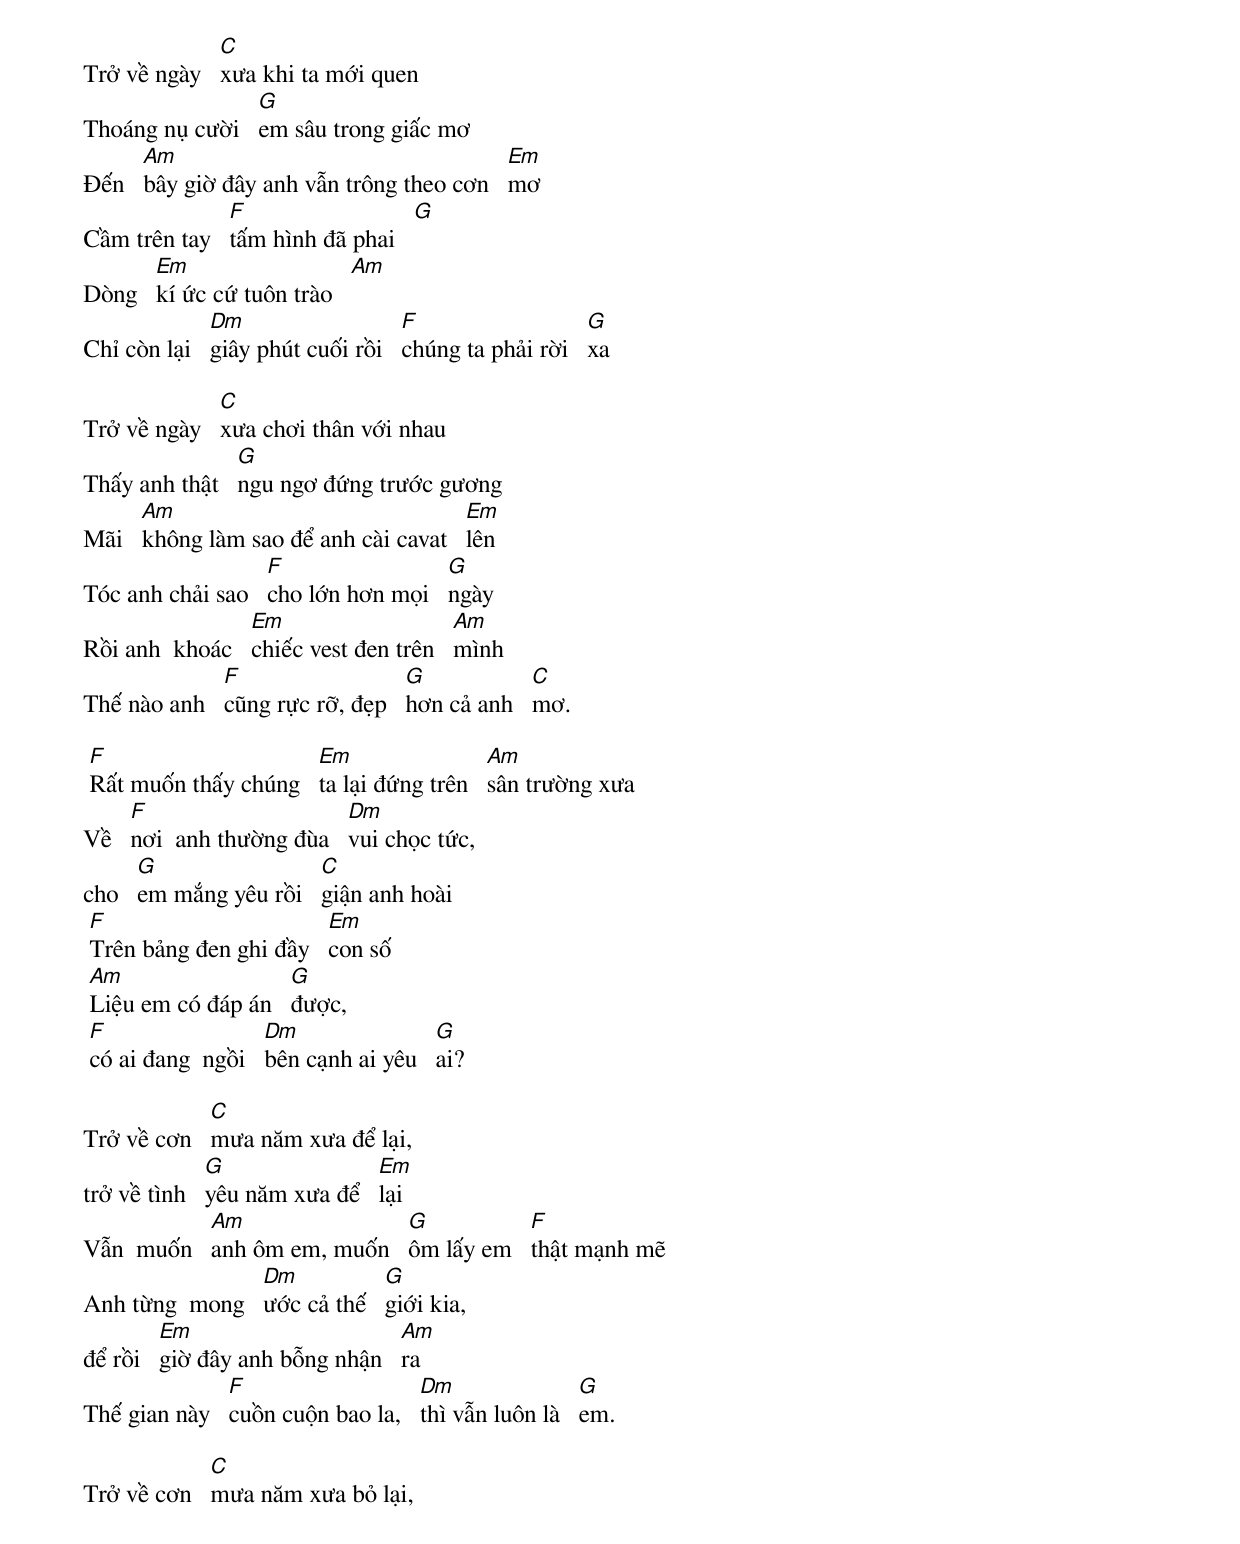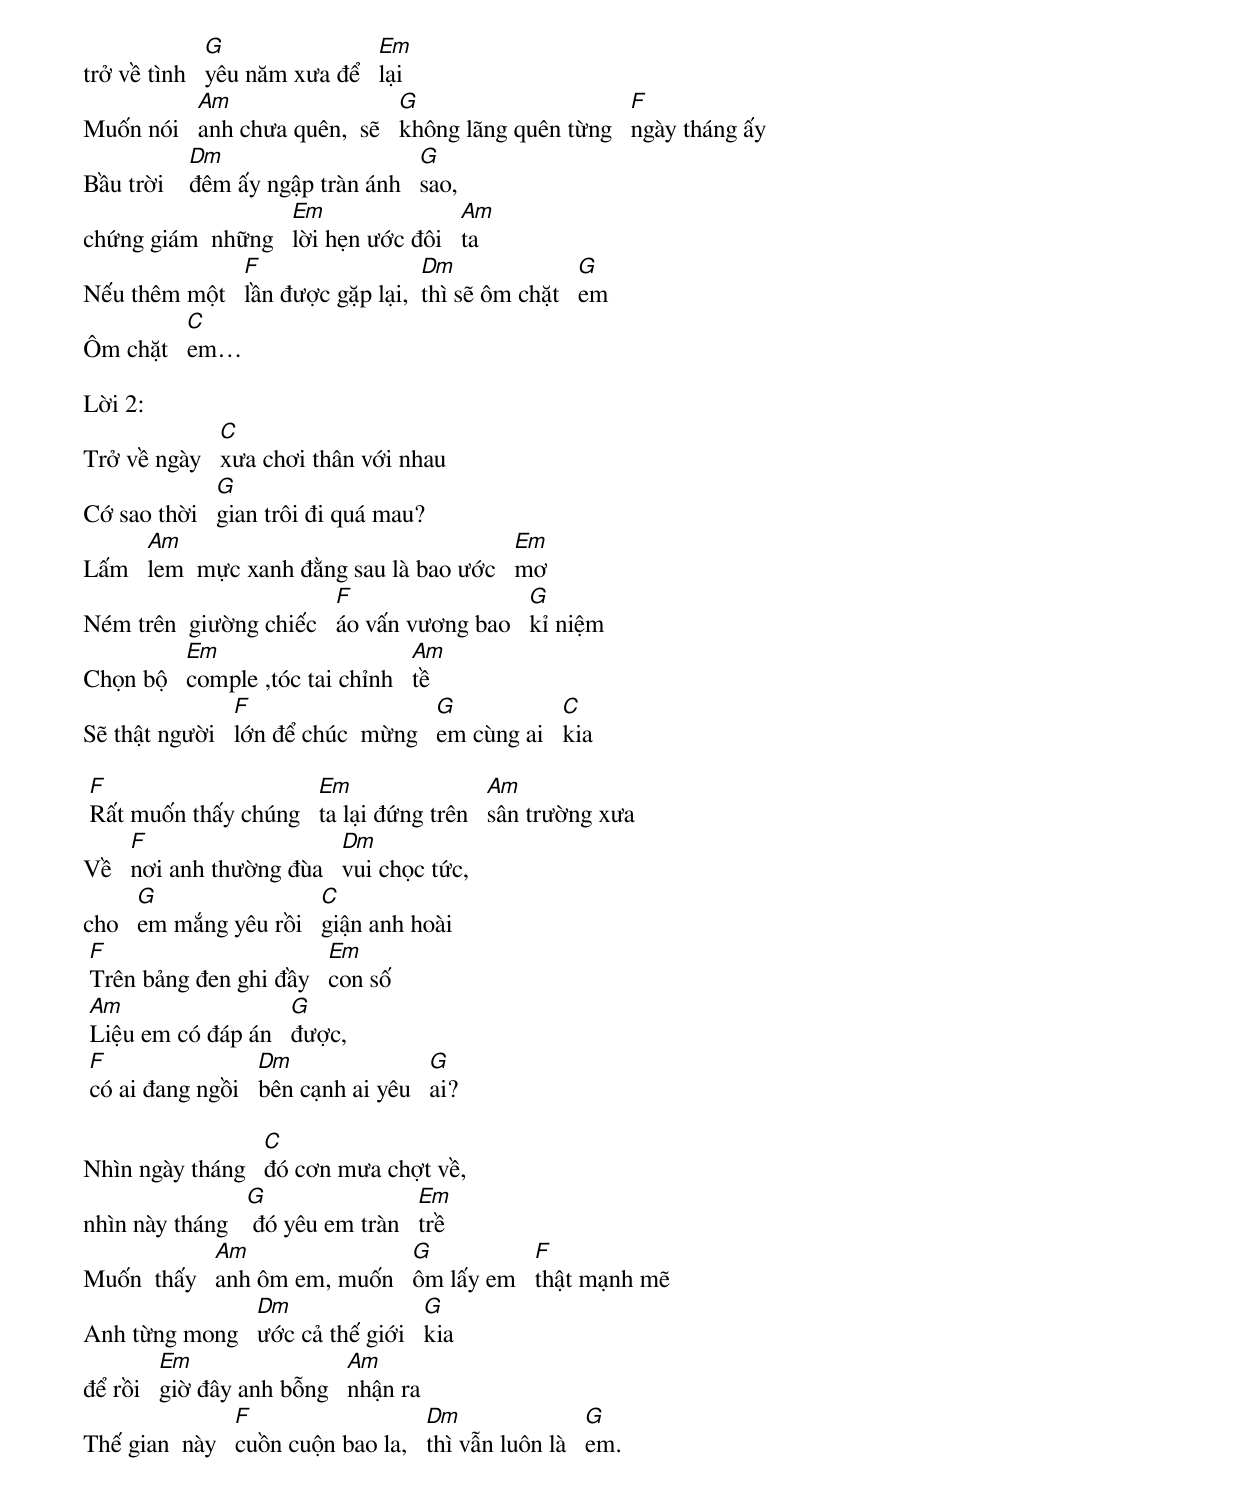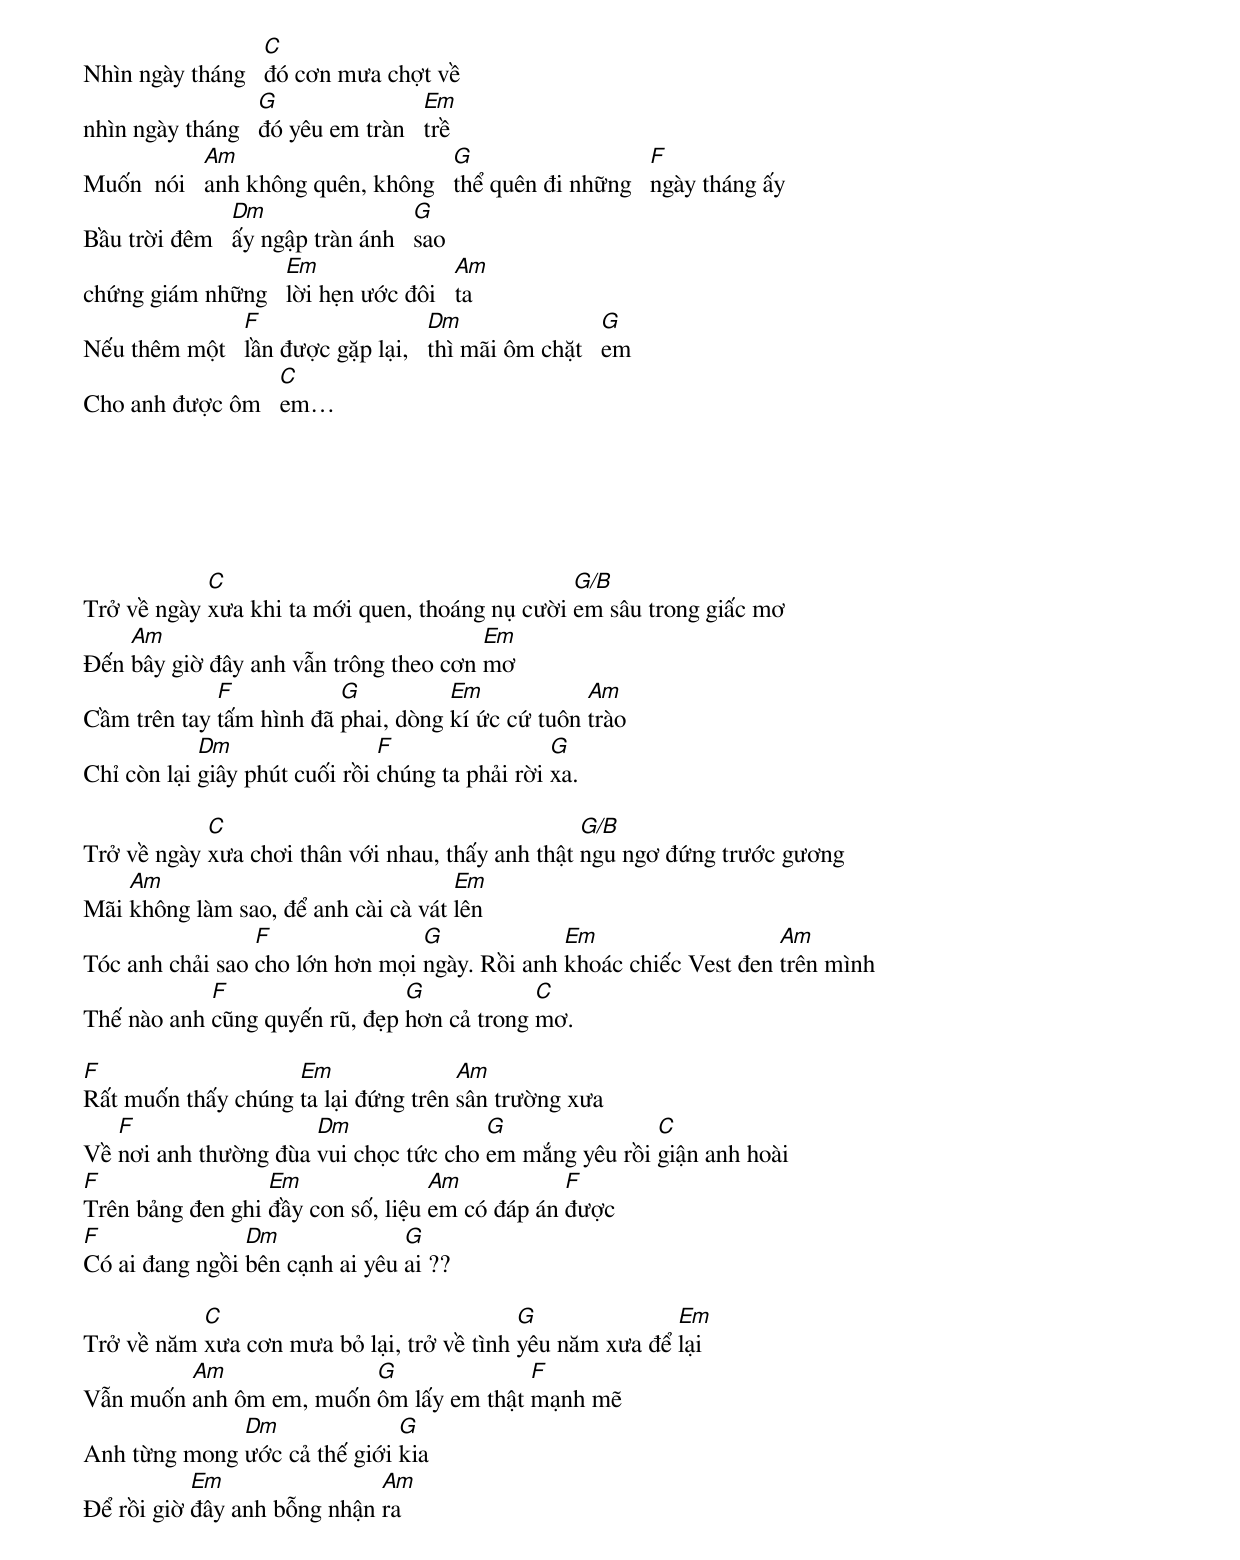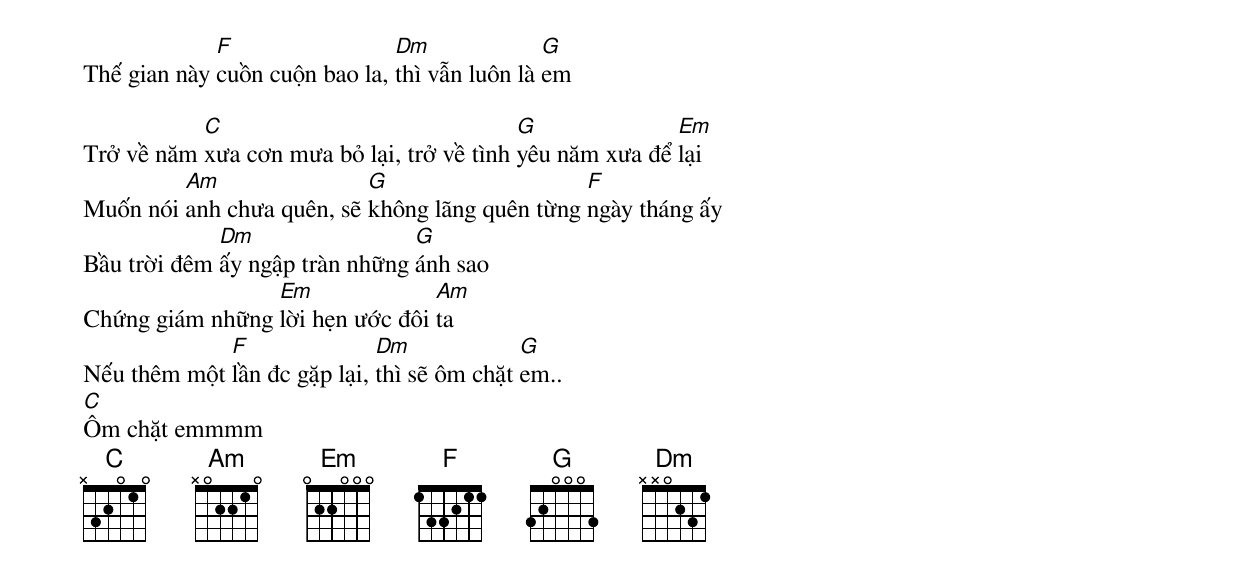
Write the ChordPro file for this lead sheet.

Trở về ngày  [ C ] xưa khi ta mới quen
Thoáng nụ cười  [ G ] em sâu trong giấc mơ
Đến  [ Am ] bây giờ đây anh vẫn trông theo cơn  [ Em ] mơ
Cầm trên tay  [ F ] tấm hình đã phai  [ G ]
Dòng  [ Em ] kí ức cứ tuôn trào  [ Am ]
Chỉ còn lại  [ Dm ] giây phút cuối rồi  [ F ] chúng ta phải rời  [ G ] xa

Trở về ngày  [ C ] xưa chơi thân với nhau
Thấy anh thật  [ G ] ngu ngơ đứng trước gương
Mãi  [ Am ] không làm sao để anh cài cavat  [ Em ] lên
Tóc anh chải sao  [ F ] cho lớn hơn mọi  [ G ] ngày
Rồi anh  khoác  [ Em ] chiếc vest đen trên  [ Am ] mình
Thế nào anh  [ F ] cũng rực rỡ, đẹp  [ G ] hơn cả anh  [ C ] mơ.

[ F ] Rất muốn thấy chúng  [ Em ] ta lại đứng trên  [ Am ] sân trường xưa
Về  [ F ] nơi  anh thường đùa  [ Dm ] vui chọc tức,
cho  [ G ] em mắng yêu rồi  [ C ] giận anh hoài
[ F ] Trên bảng đen ghi đầy  [ Em ] con số
[ Am ] Liệu em có đáp án  [ G ] được,
[ F ] có ai đang  ngồi  [ Dm ] bên cạnh ai yêu  [ G ] ai?

Trở về cơn  [ C ] mưa năm xưa để lại,
trở về tình  [ G ] yêu năm xưa để  [ Em ] lại
Vẫn  muốn  [ Am ] anh ôm em, muốn  [ G ] ôm lấy em  [ F ] thật mạnh mẽ
Anh từng  mong  [ Dm ] ước cả thế  [ G ] giới kia,
để rồi  [ Em ] giờ đây anh bỗng nhận  [ Am ] ra
Thế gian này  [ F ] cuồn cuộn bao la,  [ Dm ] thì vẫn luôn là  [ G ] em.

Trở về cơn  [ C ] mưa năm xưa bỏ lại,
trở về tình  [ G] yêu năm xưa để  [ Em ] lại
Muốn nói  [ Am ] anh chưa quên,  sẽ  [ G ] không lãng quên từng  [ F ] ngày tháng ấy
Bầu trời   [ Dm ] đêm ấy ngập tràn ánh  [ G ] sao,
chứng giám  những  [ Em ] lời hẹn ước đôi  [ Am ] ta
Nếu thêm một  [ F ] lần được gặp lại, [ Dm ] thì sẽ ôm chặt  [ G ] em
Ôm chặt  [ C ] em…

Lời 2:
Trở về ngày  [ C ] xưa chơi thân với nhau
Cớ sao thời  [ G ] gian trôi đi quá mau?
Lấm  [ Am ] lem  mực xanh đằng sau là bao ước  [ Em ] mơ
Ném trên  giường chiếc  [ F ] áo vấn vương bao  [ G ] kỉ niệm
Chọn bộ  [ Em ] comple ,tóc tai chỉnh  [ Am ] tề
Sẽ thật người  [ F ] lớn để chúc  mừng  [ G ] em cùng ai  [ C ] kia

[ F ] Rất muốn thấy chúng  [ Em ] ta lại đứng trên  [ Am ] sân trường xưa
Về  [ F ] nơi anh thường đùa  [ Dm ] vui chọc tức,
cho  [ G ] em mắng yêu rồi  [ C ] giận anh hoài
[ F ] Trên bảng đen ghi đầy  [ Em ] con số
[ Am] Liệu em có đáp án  [ G ] được,
[ F ] có ai đang ngồi  [ Dm ] bên cạnh ai yêu  [ G ] ai?

Nhìn ngày tháng  [ C ] đó cơn mưa chợt về,
nhìn này tháng  [ G ]  đó yêu em tràn  [ Em ] trề
Muốn  thấy  [ Am ] anh ôm em, muốn  [ G ] ôm lấy em  [ F ] thật mạnh mẽ
Anh từng mong  [ Dm ] ước cả thế giới  [ G ] kia
để rồi  [ Em ] giờ đây anh bỗng  [ Am ] nhận ra
Thế gian  này  [ F ] cuồn cuộn bao la,  [ Dm ] thì vẫn luôn là  [ G ] em.

Nhìn ngày tháng  [ C ] đó cơn mưa chợt về
nhìn ngày tháng  [ G ] đó yêu em tràn  [ Em ] trề
Muốn  nói  [ Am ] anh không quên, không  [ G ] thể quên đi những  [ F ] ngày tháng ấy
Bầu trời đêm  [ Dm ] ấy ngập tràn ánh  [ G ] sao
chứng giám những  [ Em ] lời hẹn ước đôi  [ Am ] ta
Nếu thêm một  [ F ] lần được gặp lại,  [ Dm ] thì mãi ôm chặt  [ G ] em
Cho anh được ôm  [ C ] em…






Trở về ngày [C]xưa khi ta mới quen, thoáng nụ cười [G/B]em sâu trong giấc mơ
Đến [Am]bây giờ đây anh vẫn trông theo cơn [Em]mơ
Cầm trên tay [F]tấm hình đã [G]phai, dòng [Em]kí ức cứ tuôn [Am]trào
Chỉ còn lại [Dm]giây phút cuối rồi [F]chúng ta phải rời [G]xa.

Trở về ngày [C]xưa chơi thân với nhau, thấy anh thật [G/B]ngu ngơ đứng trước gương
Mãi [Am]không làm sao, để anh cài cà vát [Em]lên
Tóc anh chải sao [F]cho lớn hơn mọi [G]ngày. Rồi anh [Em]khoác chiếc Vest đen [Am]trên mình
Thế nào anh [F]cũng quyến rũ, đẹp [G]hơn cả trong [C]mơ.

[F]Rất muốn thấy chúng [Em]ta lại đứng trên [Am]sân trường xưa
Về [F]nơi anh thường đùa [Dm]vui chọc tức cho [G]em mắng yêu rồi [C]giận anh hoài
[F]Trên bảng đen ghi [Em]đầy con số, liệu [Am]em có đáp án [F]được
[F]Có ai đang ngồi [Dm]bên cạnh ai yêu [G]ai ??

Trở về năm [C]xưa cơn mưa bỏ lại, trở về tình [G]yêu năm xưa để [Em]lại
Vẫn muốn [Am]anh ôm em, muốn [G]ôm lấy em thật [F]mạnh mẽ
Anh từng mong [Dm]ước cả thế giới [G]kia
Để rồi giờ [Em]đây anh bỗng nhận [Am]ra
Thế gian này [F]cuồn cuộn bao la, [Dm]thì vẫn luôn là [G]em

Trở về năm [C]xưa cơn mưa bỏ lại, trở về tình [G]yêu năm xưa để [Em]lại
Muốn nói [Am]anh chưa quên, sẽ [G]không lãng quên từng [F]ngày tháng ấy
Bầu trời đêm [Dm]ấy ngập tràn những [G]ánh sao
Chứng giám những [Em]lời hẹn ước đôi [Am]ta
Nếu thêm một [F]lần đc gặp lại, [Dm]thì sẽ ôm chặt [G]em..
[C]Ôm chặt emmmm
